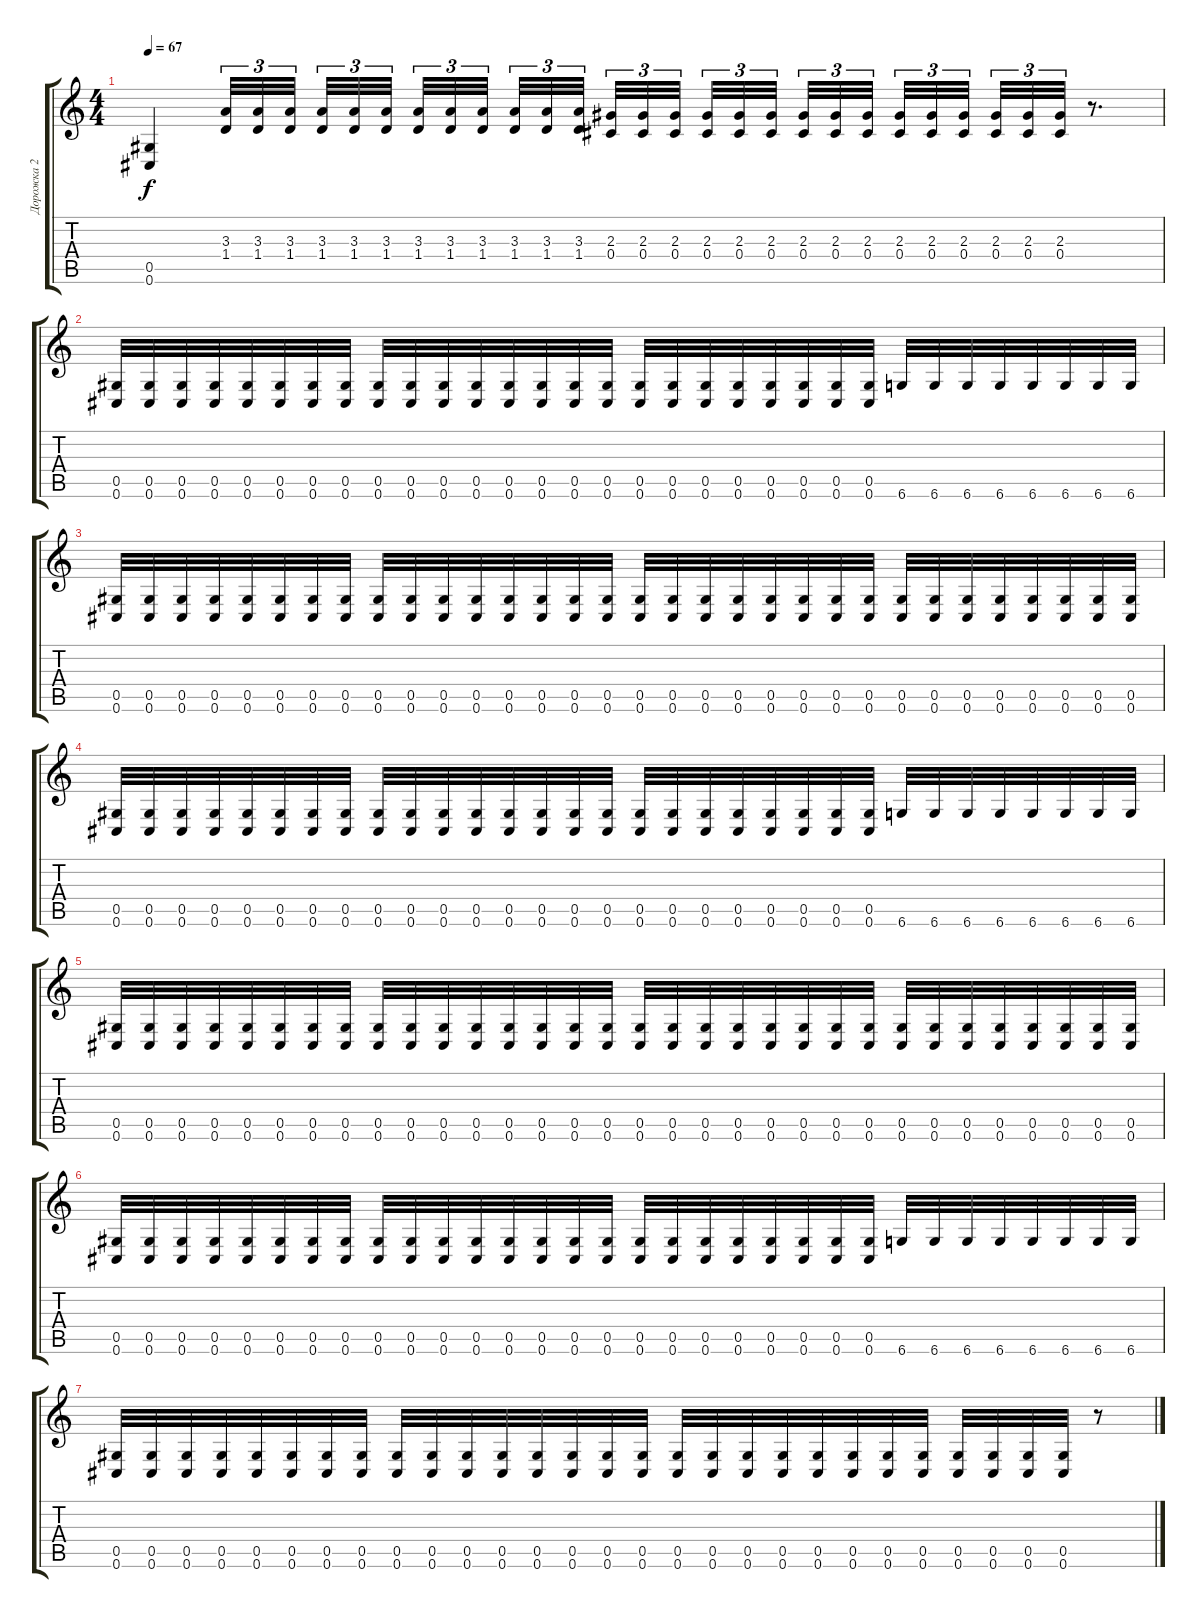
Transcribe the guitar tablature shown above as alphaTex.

\track ("Дорожка 2" "Дорожка 2") {instrument overdrivenguitar}
\staff {score tabs}
\tuning (Eb4 Bb3 Gb3 Db3 Ab2 Db2) {hide}
\ts (4 4)
\tempo 67
\clef g2
\ks c
(0.5 0.6).4{dy f} (3.3 1.4).32{tu (3 2)} (3.3 1.4).32{tu (3 2)} (3.3 1.4).32{tu (3 2) beam splitsecondary} (3.3 1.4).32{tu (3 2)} (3.3 1.4).32{tu (3 2)} (3.3 1.4).32{tu (3 2) beam splitsecondary} (3.3 1.4).32{tu (3 2)} (3.3 1.4).32{tu (3 2)} (3.3 1.4).32{tu (3 2) beam splitsecondary} (3.3 1.4).32{tu (3 2)} (3.3 1.4).32{tu (3 2)} (3.3 1.4).32{tu (3 2)} (2.3 0.4).32{tu (3 2)} (2.3 0.4).32{tu (3 2)} (2.3 0.4).32{tu (3 2) beam splitsecondary} (2.3 0.4).32{tu (3 2)} (2.3 0.4).32{tu (3 2)} (2.3 0.4).32{tu (3 2) beam splitsecondary} (2.3 0.4).32{tu (3 2)} (2.3 0.4).32{tu (3 2)} (2.3 0.4).32{tu (3 2) beam splitsecondary} (2.3 0.4).32{tu (3 2)} (2.3 0.4).32{tu (3 2)} (2.3 0.4).32{tu (3 2)} (2.3 0.4).32{tu (3 2)} (2.3 0.4).32{tu (3 2)} (2.3 0.4).32{tu (3 2)} r.8{d} |
(0.5 0.6).32{volume 11} (0.5 0.6).32 (0.5 0.6).32 (0.5 0.6).32 (0.5 0.6).32 (0.5 0.6).32 (0.5 0.6).32 (0.5 0.6).32 (0.5 0.6).32 (0.5 0.6).32 (0.5 0.6).32 (0.5 0.6).32 (0.5 0.6).32 (0.5 0.6).32 (0.5 0.6).32 (0.5 0.6).32 (0.5 0.6).32 (0.5 0.6).32 (0.5 0.6).32 (0.5 0.6).32 (0.5 0.6).32 (0.5 0.6).32 (0.5 0.6).32 (0.5 0.6).32 6.6.32 6.6.32 6.6.32 6.6.32 6.6.32 6.6.32 6.6.32 6.6.32 |
(0.5 0.6).32 (0.5 0.6).32 (0.5 0.6).32 (0.5 0.6).32 (0.5 0.6).32 (0.5 0.6).32 (0.5 0.6).32 (0.5 0.6).32 (0.5 0.6).32 (0.5 0.6).32 (0.5 0.6).32 (0.5 0.6).32 (0.5 0.6).32 (0.5 0.6).32 (0.5 0.6).32 (0.5 0.6).32 (0.5 0.6).32 (0.5 0.6).32 (0.5 0.6).32 (0.5 0.6).32 (0.5 0.6).32 (0.5 0.6).32 (0.5 0.6).32 (0.5 0.6).32 (0.5 0.6).32 (0.5 0.6).32 (0.5 0.6).32 (0.5 0.6).32 (0.5 0.6).32 (0.5 0.6).32 (0.5 0.6).32 (0.5 0.6).32 |
(0.5 0.6).32 (0.5 0.6).32 (0.5 0.6).32 (0.5 0.6).32 (0.5 0.6).32 (0.5 0.6).32 (0.5 0.6).32 (0.5 0.6).32 (0.5 0.6).32 (0.5 0.6).32 (0.5 0.6).32 (0.5 0.6).32 (0.5 0.6).32 (0.5 0.6).32 (0.5 0.6).32 (0.5 0.6).32 (0.5 0.6).32 (0.5 0.6).32 (0.5 0.6).32 (0.5 0.6).32 (0.5 0.6).32 (0.5 0.6).32 (0.5 0.6).32 (0.5 0.6).32 6.6.32 6.6.32 6.6.32 6.6.32 6.6.32 6.6.32 6.6.32 6.6.32 |
(0.5 0.6).32 (0.5 0.6).32 (0.5 0.6).32 (0.5 0.6).32 (0.5 0.6).32 (0.5 0.6).32 (0.5 0.6).32 (0.5 0.6).32 (0.5 0.6).32 (0.5 0.6).32 (0.5 0.6).32 (0.5 0.6).32 (0.5 0.6).32 (0.5 0.6).32 (0.5 0.6).32 (0.5 0.6).32 (0.5 0.6).32 (0.5 0.6).32 (0.5 0.6).32 (0.5 0.6).32 (0.5 0.6).32 (0.5 0.6).32 (0.5 0.6).32 (0.5 0.6).32 (0.5 0.6).32 (0.5 0.6).32 (0.5 0.6).32 (0.5 0.6).32 (0.5 0.6).32 (0.5 0.6).32 (0.5 0.6).32 (0.5 0.6).32 |
(0.5 0.6).32 (0.5 0.6).32 (0.5 0.6).32 (0.5 0.6).32 (0.5 0.6).32 (0.5 0.6).32 (0.5 0.6).32 (0.5 0.6).32 (0.5 0.6).32 (0.5 0.6).32 (0.5 0.6).32 (0.5 0.6).32 (0.5 0.6).32 (0.5 0.6).32 (0.5 0.6).32 (0.5 0.6).32 (0.5 0.6).32 (0.5 0.6).32 (0.5 0.6).32 (0.5 0.6).32 (0.5 0.6).32 (0.5 0.6).32 (0.5 0.6).32 (0.5 0.6).32 6.6.32 6.6.32 6.6.32 6.6.32 6.6.32 6.6.32 6.6.32 6.6.32 |
(0.5 0.6).32 (0.5 0.6).32 (0.5 0.6).32 (0.5 0.6).32 (0.5 0.6).32 (0.5 0.6).32 (0.5 0.6).32 (0.5 0.6).32 (0.5 0.6).32 (0.5 0.6).32 (0.5 0.6).32 (0.5 0.6).32 (0.5 0.6).32 (0.5 0.6).32 (0.5 0.6).32 (0.5 0.6).32 (0.5 0.6).32 (0.5 0.6).32 (0.5 0.6).32 (0.5 0.6).32 (0.5 0.6).32 (0.5 0.6).32 (0.5 0.6).32 (0.5 0.6).32 (0.5 0.6).32 (0.5 0.6).32 (0.5 0.6).32 (0.5 0.6).32 r.8
